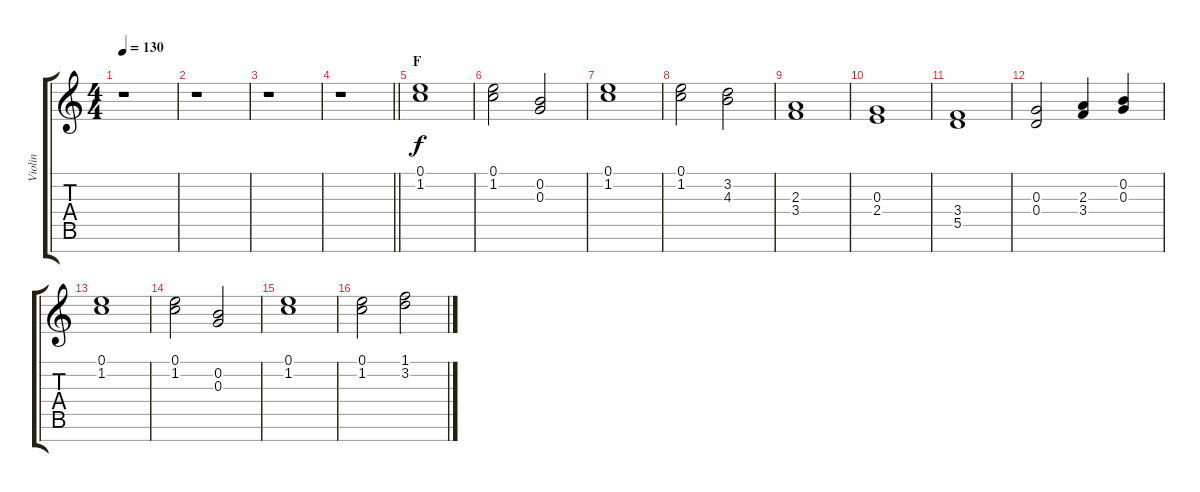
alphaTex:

\track ("Violin" "Violin") {instrument violin}
\staff {score tabs}
\tuning (E5 B4 G4 D4 A3 E3 B2) {hide}
\ts (4 4)
\tempo 130
\clef g2
\ks c
r.1{dy f} |
r.1 |
r.1 |
\barLineRight lightlight
r.1 |
\section ("" "F")
(0.1 1.2).1 |
(0.1 1.2).2 (0.2 0.3).2 |
(0.1 1.2).1 |
(0.1 1.2).2 (3.2 4.3).2 |
(2.3 3.4).1 |
(0.3 2.4).1 |
(3.4 5.5).1 |
(0.3 0.4).2 (2.3 3.4).4 (0.2 0.3).4 |
(0.1 1.2).1 |
(0.1 1.2).2 (0.2 0.3).2 |
(0.1 1.2).1 |
(0.1 1.2).2 (1.1 3.2).2
